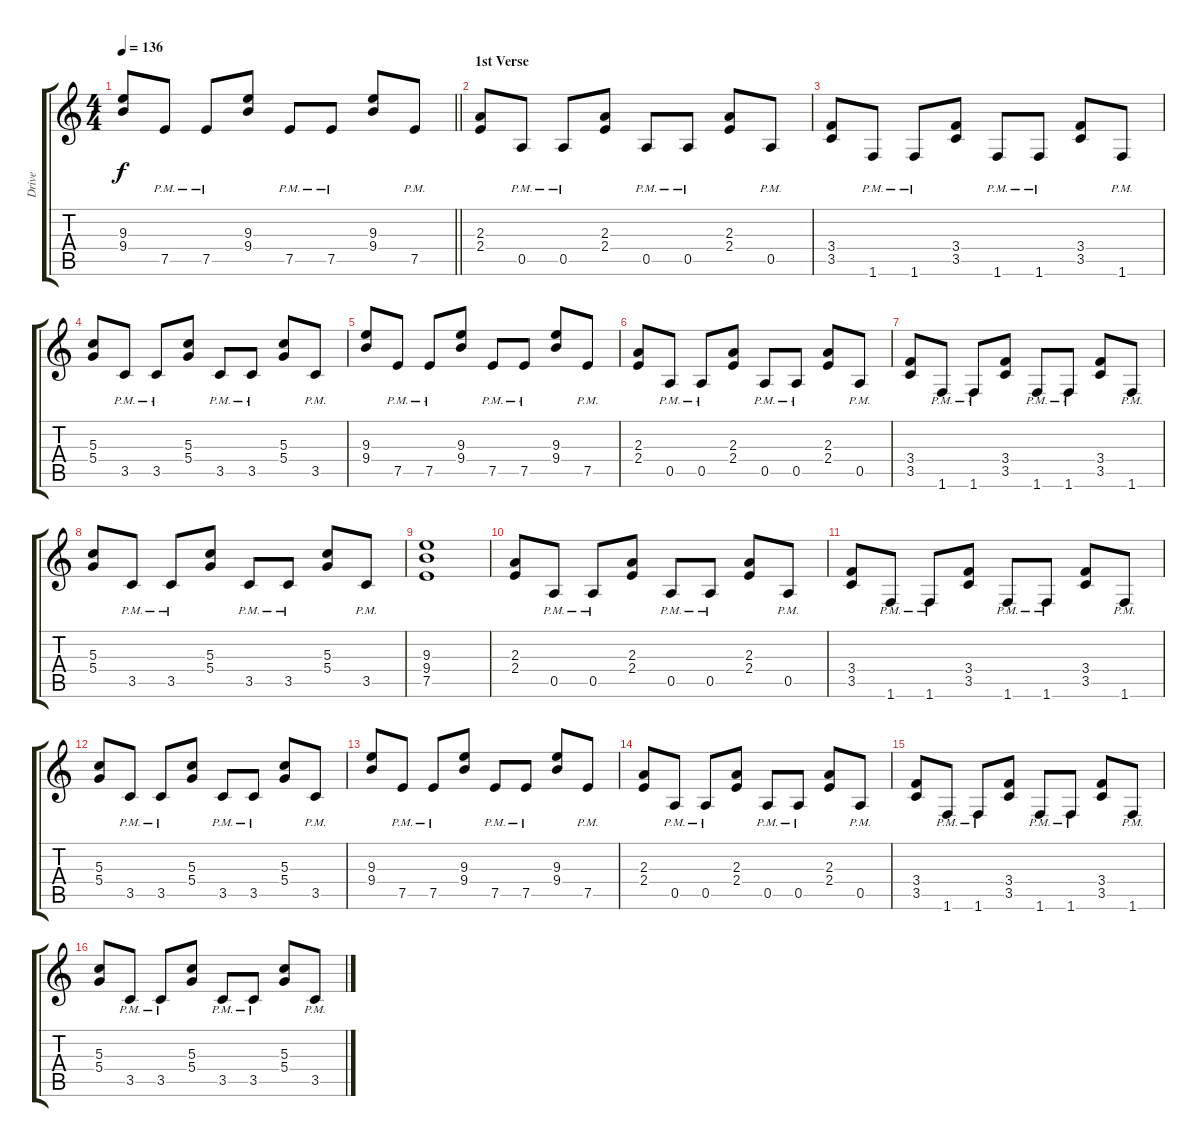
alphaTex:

\track ("Drive" "Drive") {instrument distortionguitar}
\staff {score tabs}
\tuning (E4 B3 G3 D3 A2 E2) {hide}
\ts (4 4)
\tempo 136
\clef g2
\barLineRight lightlight
\ks c
(9.3 9.4).8{dy f} 7.5{pm}.8 7.5{pm}.8 (9.3 9.4).8 7.5{pm}.8 7.5{pm}.8 (9.3 9.4).8 7.5{pm}.8 |
\section ("" "1st Verse")
(2.3 2.4).8 0.5{pm}.8 0.5{pm}.8 (2.3 2.4).8 0.5{pm}.8 0.5{pm}.8 (2.3 2.4).8 0.5{pm}.8 |
(3.4 3.5).8 1.6{pm}.8 1.6{pm}.8 (3.4 3.5).8 1.6{pm}.8 1.6{pm}.8 (3.4 3.5).8 1.6{pm}.8 |
(5.3 5.4).8 3.5{pm}.8 3.5{pm}.8 (5.3 5.4).8 3.5{pm}.8 3.5{pm}.8 (5.3 5.4).8 3.5{pm}.8 |
(9.3 9.4).8 7.5{pm}.8 7.5{pm}.8 (9.3 9.4).8 7.5{pm}.8 7.5{pm}.8 (9.3 9.4).8 7.5{pm}.8 |
(2.3 2.4).8 0.5{pm}.8 0.5{pm}.8 (2.3 2.4).8 0.5{pm}.8 0.5{pm}.8 (2.3 2.4).8 0.5{pm}.8 |
(3.4 3.5).8 1.6{pm}.8 1.6{pm}.8 (3.4 3.5).8 1.6{pm}.8 1.6{pm}.8 (3.4 3.5).8 1.6{pm}.8 |
(5.3 5.4).8 3.5{pm}.8 3.5{pm}.8 (5.3 5.4).8 3.5{pm}.8 3.5{pm}.8 (5.3 5.4).8 3.5{pm}.8 |
(9.3 9.4 7.5).1 |
(2.3 2.4).8 0.5{pm}.8 0.5{pm}.8 (2.3 2.4).8 0.5{pm}.8 0.5{pm}.8 (2.3 2.4).8 0.5{pm}.8 |
(3.4 3.5).8 1.6{pm}.8 1.6{pm}.8 (3.4 3.5).8 1.6{pm}.8 1.6{pm}.8 (3.4 3.5).8 1.6{pm}.8 |
(5.3 5.4).8 3.5{pm}.8 3.5{pm}.8 (5.3 5.4).8 3.5{pm}.8 3.5{pm}.8 (5.3 5.4).8 3.5{pm}.8 |
(9.3 9.4).8 7.5{pm}.8 7.5{pm}.8 (9.3 9.4).8 7.5{pm}.8 7.5{pm}.8 (9.3 9.4).8 7.5{pm}.8 |
(2.3 2.4).8 0.5{pm}.8 0.5{pm}.8 (2.3 2.4).8 0.5{pm}.8 0.5{pm}.8 (2.3 2.4).8 0.5{pm}.8 |
(3.4 3.5).8 1.6{pm}.8 1.6{pm}.8 (3.4 3.5).8 1.6{pm}.8 1.6{pm}.8 (3.4 3.5).8 1.6{pm}.8 |
(5.3 5.4).8 3.5{pm}.8 3.5{pm}.8 (5.3 5.4).8 3.5{pm}.8 3.5{pm}.8 (5.3 5.4).8 3.5{pm}.8
